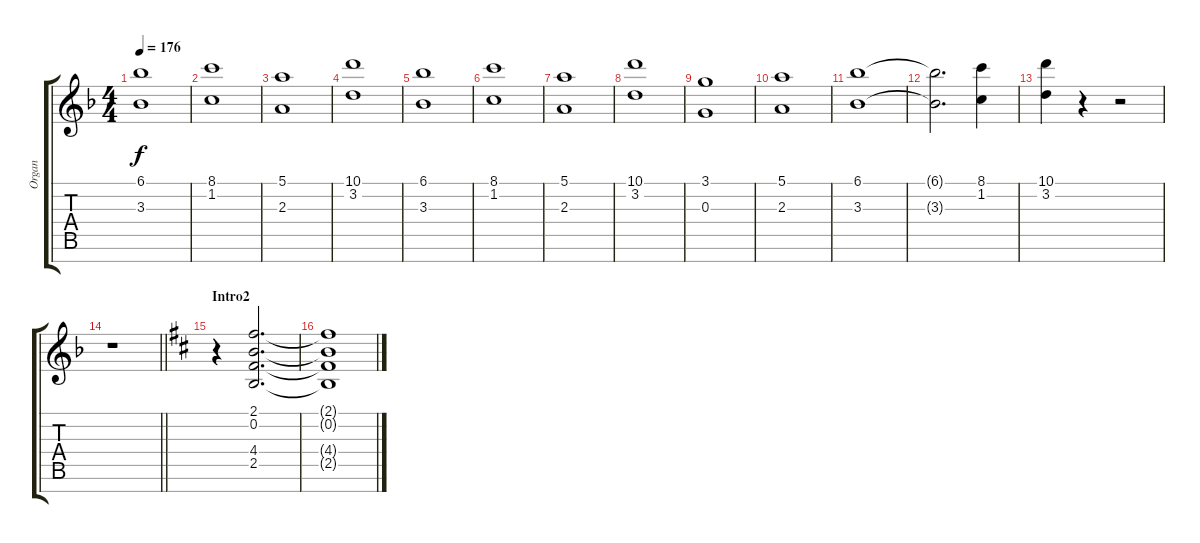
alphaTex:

\track ("Organ" "Organ") {instrument rockorgan}
\staff {score tabs}
\tuning (E5 B4 G4 D4 A3 E3 B2) {hide}
\ts (4 4)
\tempo 176
\clef g2
\ks f
(6.1 3.3).1{dy f} |
(8.1 1.2).1 |
(5.1 2.3).1 |
(10.1 3.2).1 |
(6.1 3.3).1 |
(8.1 1.2).1 |
(5.1 2.3).1 |
(10.1 3.2).1 |
(3.1 0.3).1 |
(5.1 2.3).1 |
(6.1 3.3).1 |
(6.1{t} 3.3{t}).2{d} (8.1 1.2).4 |
(10.1 3.2).4 r.4 r.2 |
\barLineRight lightlight
r.1 |
\section ("" "Intro2")
\ks d
r.4 (2.1 0.2 4.4 2.5).2{d} |
(2.1{t} 0.2{t} 4.4{t} 2.5{t}).1
